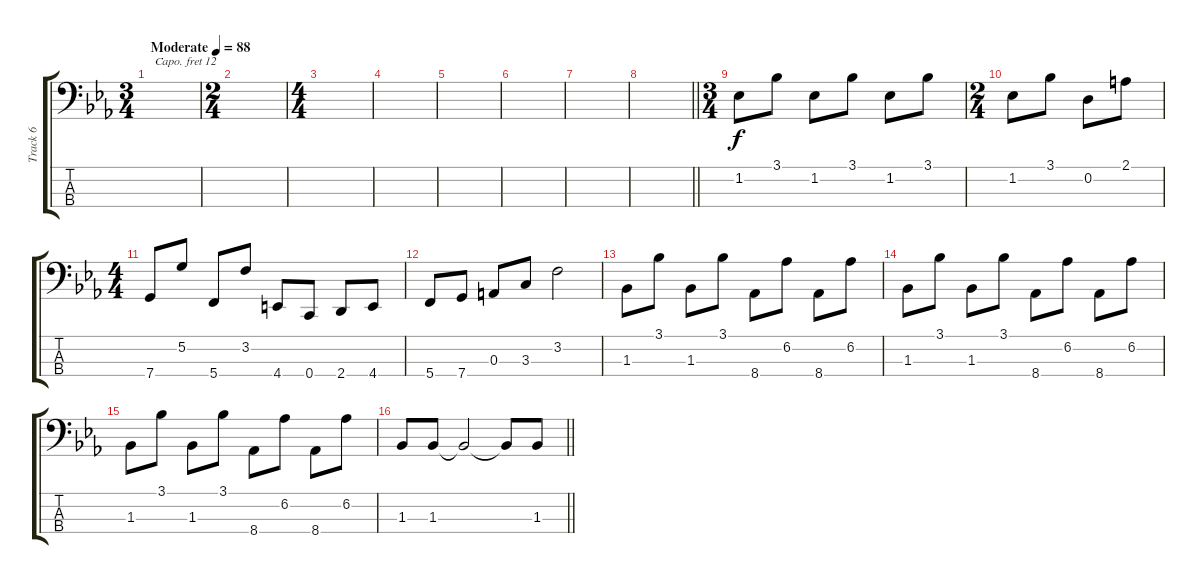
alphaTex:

\track ("Track 6" "Track 6") {instrument cello}
\staff {score tabs}
\capo 12
\tuning (G2 D2 A1 C1) {hide}
\ts (3 4)
\tempo (88 "Moderate")
\clef f4
\ks eb
|
\ts (2 4)
|
\ts (4 4)
|
|
|
|
|
\barLineRight lightlight
|
\ts (3 4)
1.2.8 3.1.8 1.2.8 3.1.8 1.2.8 3.1.8 |
\ts (2 4)
1.2.8 3.1.8 0.2.8 2.1.8 |
\ts (4 4)
7.4.8 5.2.8 5.4.8 3.2.8 4.4.8 0.4.8 2.4.8 4.4.8 |
5.4.8 7.4.8 0.3.8 3.3.8 3.2.2 |
1.3.8 3.1.8 1.3.8 3.1.8 8.4.8 6.2.8 8.4.8 6.2.8 |
1.3.8 3.1.8 1.3.8 3.1.8 8.4.8 6.2.8 8.4.8 6.2.8 |
1.3.8 3.1.8 1.3.8 3.1.8 8.4.8 6.2.8 8.4.8 6.2.8 |
\barLineRight lightlight
1.3.8 1.3.8 1.3{t}.2 1.3{t}.8 1.3.8
